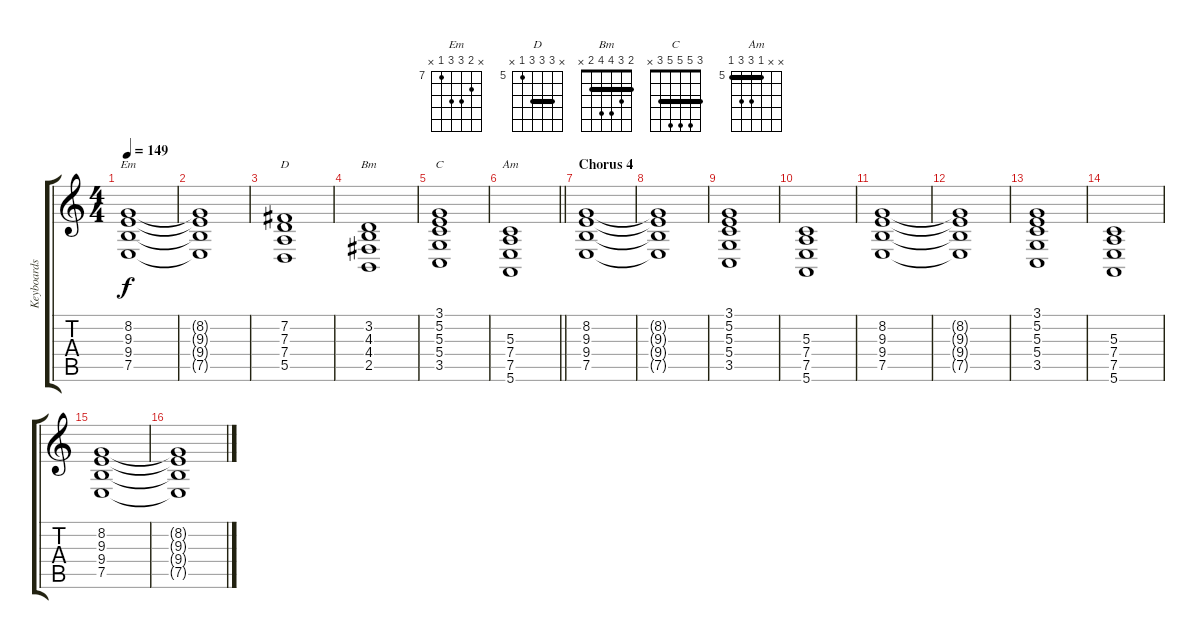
\track ("Keyboards 1" "Keyboards ") {instrument percussiveorgan}
\staff {score tabs}
\tuning (E4 B3 G3 D3 A2 E2) {hide}
\chord ("Em" x 8 9 9 7 x) {firstfret 7}
\chord ("D" x 7 7 7 5 x) {firstfret 5 barre 7}
\chord ("Bm" 2 3 4 4 2 x) {barre 2}
\chord ("C" 3 5 5 5 3 x) {barre 3}
\chord ("Am" x x 5 7 7 5) {firstfret 5 barre 5}
\ts (4 4)
\tempo 149
\clef g2
\ks c
(8.2 9.3 9.4 7.5).1{ch "Em" dy f} |
(8.2{t} 9.3{t} 9.4{t} 7.5{t}).1 |
(7.2 7.3 7.4 5.5).1{ch "D"} |
(3.2 4.3 4.4 2.5).1{ch "Bm"} |
(3.1 5.2 5.3 5.4 3.5).1{ch "C"} |
\barLineRight lightlight
(5.3 7.4 7.5 5.6).1{ch "Am"} |
\section ("" "Chorus 4")
(8.2 9.3 9.4 7.5).1 |
(8.2{t} 9.3{t} 9.4{t} 7.5{t}).1 |
(3.1 5.2 5.3 5.4 3.5).1 |
(5.3 7.4 7.5 5.6).1 |
(8.2 9.3 9.4 7.5).1 |
(8.2{t} 9.3{t} 9.4{t} 7.5{t}).1 |
(3.1 5.2 5.3 5.4 3.5).1 |
(5.3 7.4 7.5 5.6).1 |
(8.2 9.3 9.4 7.5).1 |
(8.2{t} 9.3{t} 9.4{t} 7.5{t}).1
